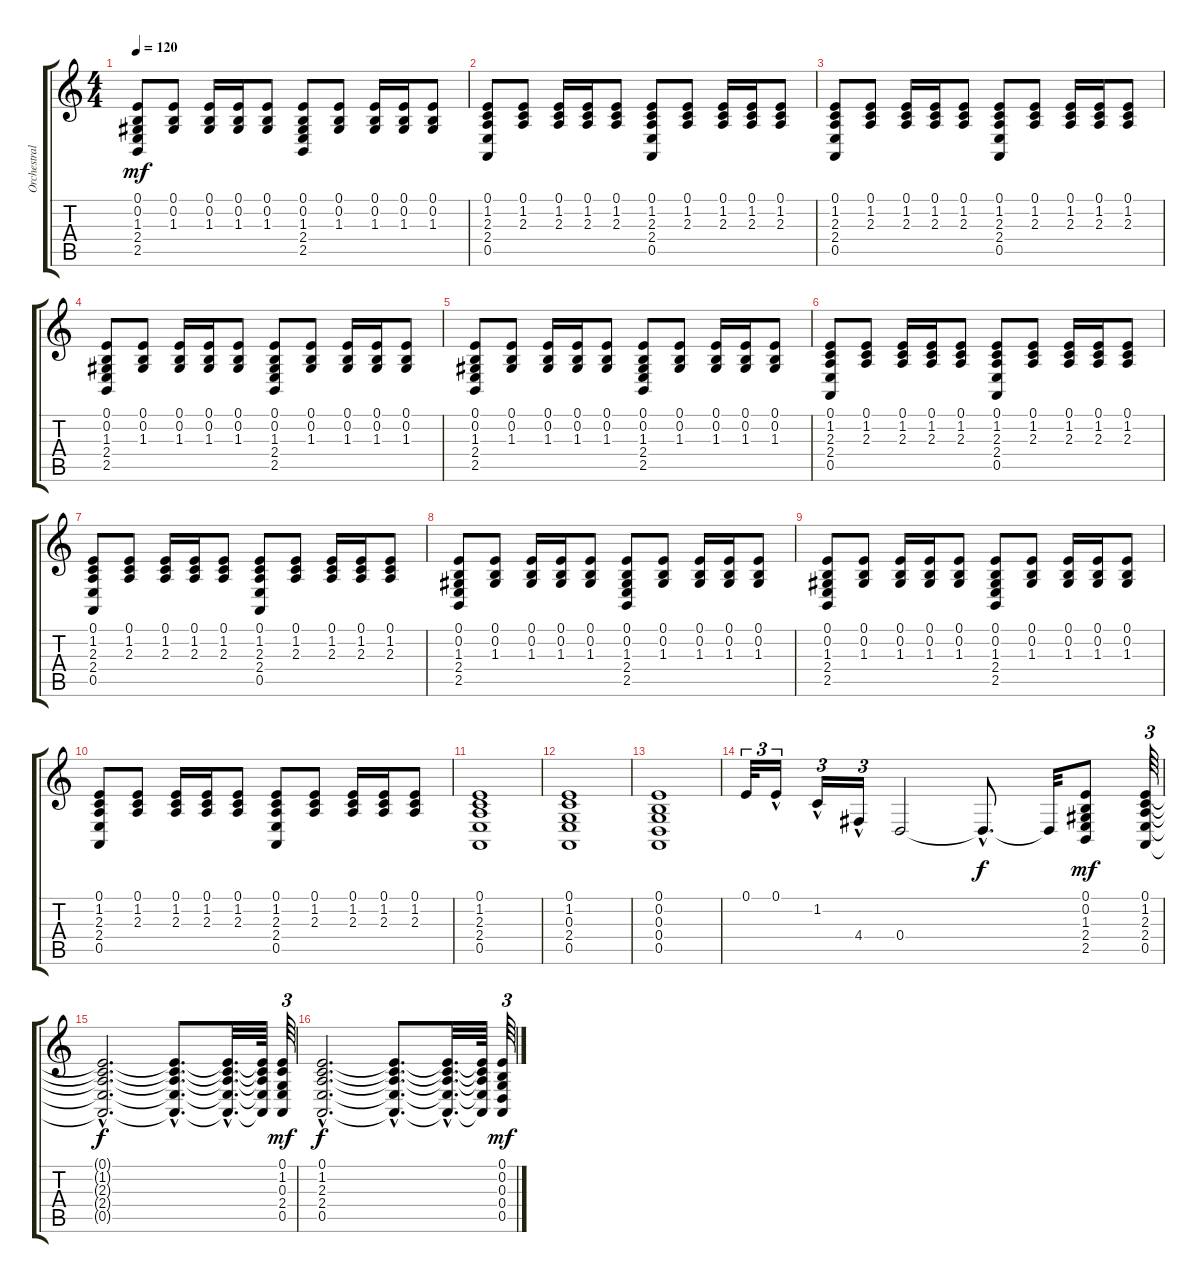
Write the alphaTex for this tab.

\track ("Orchestral Harp" "Orchestral") {instrument orchestralharp}
\staff {score tabs}
\tuning (E4 B3 G3 D3 A2 E2) {hide}
\ts (4 4)
\tempo 120
\clef g2
\ks c
(0.1 0.2 1.3 2.4 2.5).8{dy mf} (0.1 0.2 1.3).8 (0.1 0.2 1.3).16 (0.1 0.2 1.3).16 (0.1 0.2 1.3).8 (0.1 0.2 1.3 2.4 2.5).8 (0.1 0.2 1.3).8 (0.1 0.2 1.3).16 (0.1 0.2 1.3).16 (0.1 0.2 1.3).8 |
(0.1 1.2 2.3 2.4 0.5).8 (0.1 1.2 2.3).8 (0.1 1.2 2.3).16 (0.1 1.2 2.3).16 (0.1 1.2 2.3).8 (0.1 1.2 2.3 2.4 0.5).8 (0.1 1.2 2.3).8 (0.1 1.2 2.3).16 (0.1 1.2 2.3).16 (0.1 1.2 2.3).8 |
(0.1 1.2 2.3 2.4 0.5).8 (0.1 1.2 2.3).8 (0.1 1.2 2.3).16 (0.1 1.2 2.3).16 (0.1 1.2 2.3).8 (0.1 1.2 2.3 2.4 0.5).8 (0.1 1.2 2.3).8 (0.1 1.2 2.3).16 (0.1 1.2 2.3).16 (0.1 1.2 2.3).8 |
(0.1 0.2 1.3 2.4 2.5).8 (0.1 0.2 1.3).8 (0.1 0.2 1.3).16 (0.1 0.2 1.3).16 (0.1 0.2 1.3).8 (0.1 0.2 1.3 2.4 2.5).8 (0.1 0.2 1.3).8 (0.1 0.2 1.3).16 (0.1 0.2 1.3).16 (0.1 0.2 1.3).8 |
(0.1 0.2 1.3 2.4 2.5).8 (0.1 0.2 1.3).8 (0.1 0.2 1.3).16 (0.1 0.2 1.3).16 (0.1 0.2 1.3).8 (0.1 0.2 1.3 2.4 2.5).8 (0.1 0.2 1.3).8 (0.1 0.2 1.3).16 (0.1 0.2 1.3).16 (0.1 0.2 1.3).8 |
(0.1 1.2 2.3 2.4 0.5).8 (0.1 1.2 2.3).8 (0.1 1.2 2.3).16 (0.1 1.2 2.3).16 (0.1 1.2 2.3).8 (0.1 1.2 2.3 2.4 0.5).8 (0.1 1.2 2.3).8 (0.1 1.2 2.3).16 (0.1 1.2 2.3).16 (0.1 1.2 2.3).8 |
(0.1 1.2 2.3 2.4 0.5).8 (0.1 1.2 2.3).8 (0.1 1.2 2.3).16 (0.1 1.2 2.3).16 (0.1 1.2 2.3).8 (0.1 1.2 2.3 2.4 0.5).8 (0.1 1.2 2.3).8 (0.1 1.2 2.3).16 (0.1 1.2 2.3).16 (0.1 1.2 2.3).8 |
(0.1 0.2 1.3 2.4 2.5).8 (0.1 0.2 1.3).8 (0.1 0.2 1.3).16 (0.1 0.2 1.3).16 (0.1 0.2 1.3).8 (0.1 0.2 1.3 2.4 2.5).8 (0.1 0.2 1.3).8 (0.1 0.2 1.3).16 (0.1 0.2 1.3).16 (0.1 0.2 1.3).8 |
(0.1 0.2 1.3 2.4 2.5).8 (0.1 0.2 1.3).8 (0.1 0.2 1.3).16 (0.1 0.2 1.3).16 (0.1 0.2 1.3).8 (0.1 0.2 1.3 2.4 2.5).8 (0.1 0.2 1.3).8 (0.1 0.2 1.3).16 (0.1 0.2 1.3).16 (0.1 0.2 1.3).8 |
(0.1 1.2 2.3 2.4 0.5).8 (0.1 1.2 2.3).8 (0.1 1.2 2.3).16 (0.1 1.2 2.3).16 (0.1 1.2 2.3).8 (0.1 1.2 2.3 2.4 0.5).8 (0.1 1.2 2.3).8 (0.1 1.2 2.3).16 (0.1 1.2 2.3).16 (0.1 1.2 2.3).8 |
(0.1 1.2 2.3 2.4 0.5).1 |
(0.1 1.2 0.3 2.4 0.5).1 |
(0.1 0.2 0.3 0.4 0.5).1 |
0.1.32{tu (3 2)} 0.1{hac}.16{tu (3 2)} 1.2{hac}.16{tu (3 2)} 4.4{hac}.16{tu (3 2)} 0.4.2 0.4{hac t}.8{d dy f} 0.4{t}.32 (0.1 0.2 1.3 2.4 2.5).8{dy mf} (0.1 1.2 2.3 2.4 0.5).64{tu (3 2)} |
(0.1{hac t} 1.2{hac t} 2.3{hac t} 2.4{hac t} 0.5{hac t}).2{d dy f} (0.1{hac t} 1.2{hac t} 2.3{hac t} 2.4{hac t} 0.5{hac t}).8{d} (0.1{hac t} 1.2{hac t} 2.3{hac t} 2.4{hac t} 0.5{hac t}).32{d} (0.1{t} 1.2{t} 2.3{t} 2.4{t} 0.5{t}).64 (0.1 1.2 0.3 2.4 0.5).64{tu (3 2) dy mf} |
(0.1{hac} 1.2{hac} 2.3{hac} 2.4{hac} 0.5{hac}).2{d dy f} (0.1{hac t} 1.2{hac t} 2.3{hac t} 2.4{hac t} 0.5{hac t}).8{d} (0.1{hac t} 1.2{hac t} 2.3{hac t} 2.4{hac t} 0.5{hac t}).32{d} (0.1{t} 1.2{t} 2.3{t} 2.4{t} 0.5{t}).64 (0.1 0.2 0.3 0.4 0.5).64{tu (3 2) dy mf}
